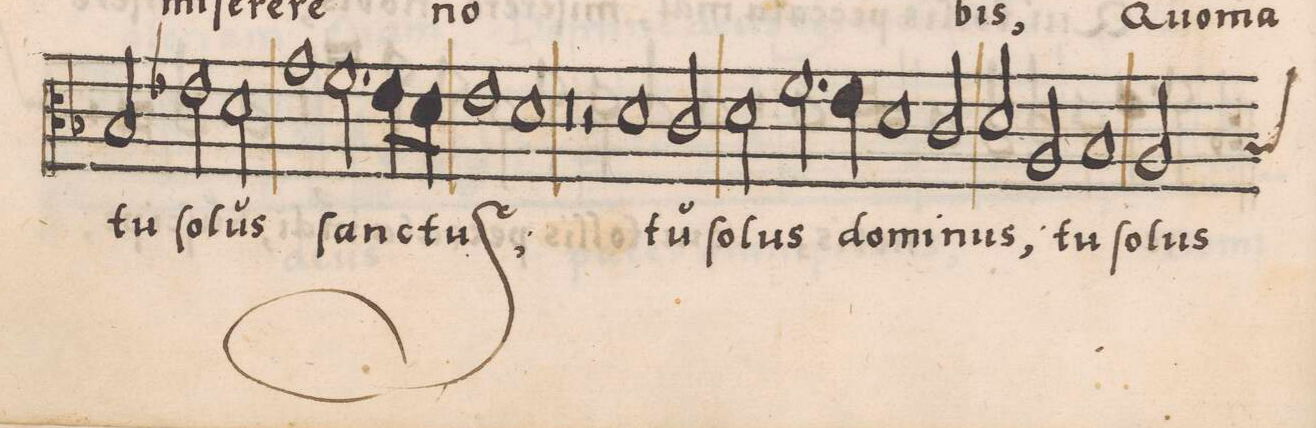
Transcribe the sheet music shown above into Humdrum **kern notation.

**kern	**text
*I"TENOR	*
*clefC3	*
*k[b-]	*
*met(C|)	*
*M2/1	*
2B-/	tu
=105-	=105-
2e-X\	ſo-
2d\	-lus
1g\	.
=106-	=106-
2.f\	ſan-
8eny\L	-tuS;
8d\J	.
1e\	.
=107-	=107-
1d\	.
0r	.
=108-	=108-
2r	.
1d\	tu
=109-	=109-
2c/	.
2d\	ſo-
2.f\	-lus
=110-	=110-
4e\	do-
1d\	-mi-
2c/	.
=111-	=111-
2d/	-nus,
2A/	tu
1B-/	ſo-
=112-	=112-
*custos:B-	*
2A/	-lus
*-	*-
